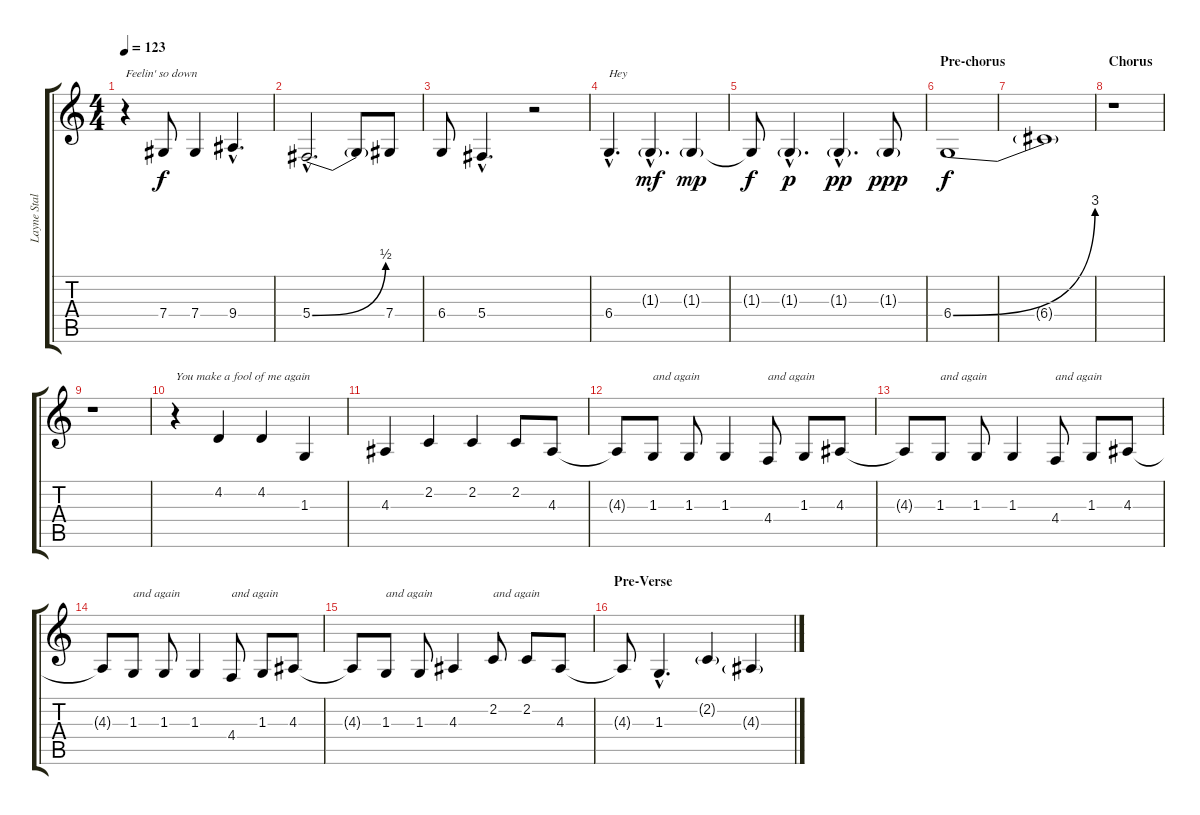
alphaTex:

\track ("Layne Staley - Vocals" "Layne Stal") {instrument trumpet}
\staff {score tabs}
\tuning (Eb4 Bb3 Gb3 Db3 Ab2 Eb2) {hide}
\ts (4 4)
\tempo 123
\clef g2
\ks c
r.4{txt "Feelin' so down" dy f} 7.4.8 7.4.4 9.4{hac}.4{d} |
5.4{be (bend 0 0 60 2) hac}.2{d} 5.4{t}.8 7.4.8 |
6.4.8 5.4{hac}.4{d} r.2 |
6.4{hac}.4{d txt "Hey"} 1.3{g hac}.4{d dy mf} 1.3{g}.4{dy mp} |
1.3{t}.8{dy f} 1.3{g hac}.4{d dy p} 1.3{g hac}.4{d dy pp} 1.3{g}.8{dy ppp} |
\section ("" "Pre-chorus")
6.4{be (bend 0 0 60 12)}.1{dy f volume 16 balance 4 instrument choiraahs} |
6.4{t}.1 |
\section ("" "Chorus")
r.1{volume 16 balance 12 instrument distortionguitar} |
r.1 |
r.4{txt "You make a fool of me again"} 4.2.4 4.2.4 1.3.4 |
4.3.4 2.2.4 2.2.4 2.2.8 4.3.8 |
4.3{t}.8 1.3.8{txt "and again"} 1.3.8 1.3.4 4.4.8{txt "and again"} 1.3.8 4.3.8 |
4.3{t}.8 1.3.8{txt "and again"} 1.3.8 1.3.4 4.4.8{txt "and again"} 1.3.8 4.3.8 |
4.3{t}.8 1.3.8{txt "and again"} 1.3.8 1.3.4 4.4.8{txt "and again"} 1.3.8 4.3.8 |
4.3{t}.8 1.3.8{txt "and again"} 1.3.8 4.3.4 2.2.8{txt "and again"} 2.2.8 4.3.8 |
\section ("" "Pre-Verse")
4.3{t}.8{volume 16 balance 12 instrument distortionguitar} 1.3{hac}.4{d} 2.2{g}.4 4.3{g}.4
